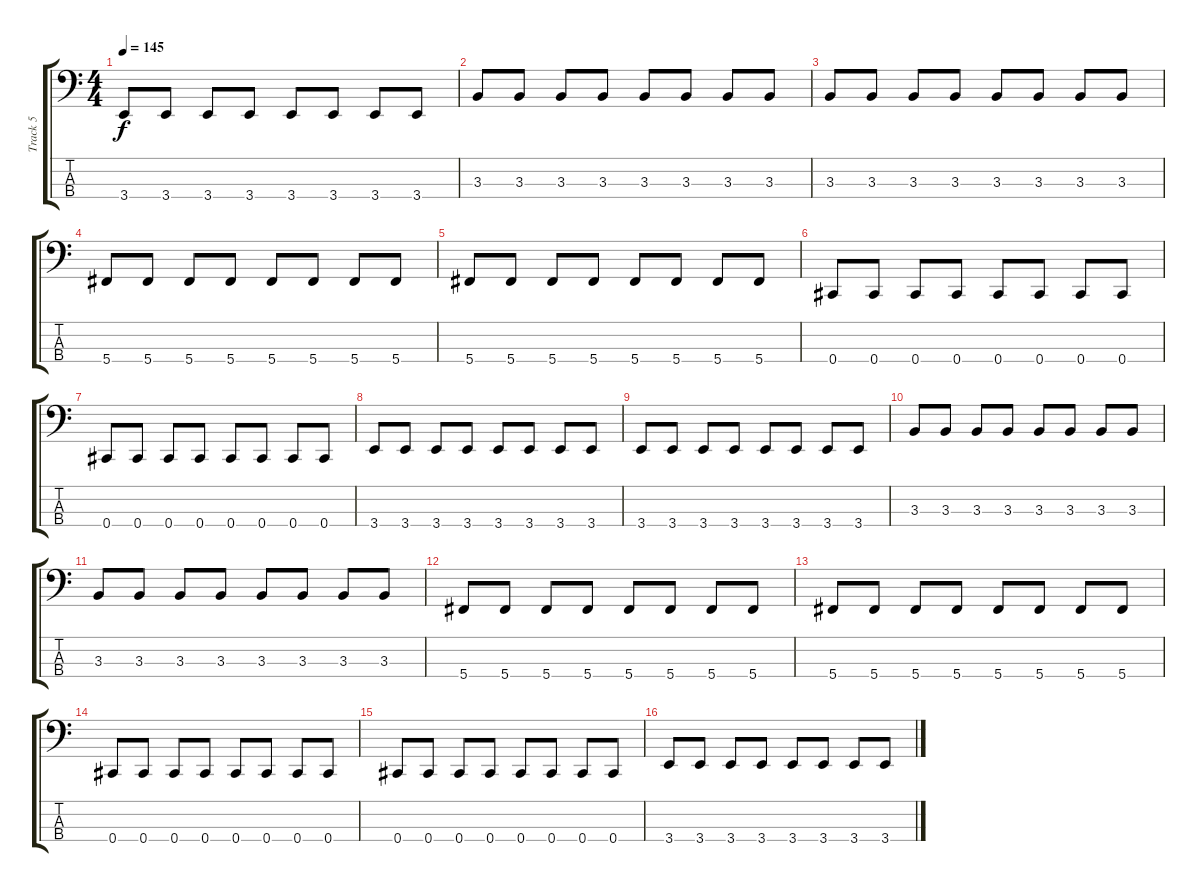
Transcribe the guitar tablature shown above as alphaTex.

\track ("Track 5" "Track 5") {instrument electricbasspick}
\staff {score tabs}
\tuning (Gb2 Db2 Ab1 Db1) {hide}
\ts (4 4)
\tempo 145
\clef f4
\ks c
3.4.8{dy f} 3.4.8 3.4.8 3.4.8 3.4.8 3.4.8 3.4.8 3.4.8 |
3.3.8 3.3.8 3.3.8 3.3.8 3.3.8 3.3.8 3.3.8 3.3.8 |
3.3.8 3.3.8 3.3.8 3.3.8 3.3.8 3.3.8 3.3.8 3.3.8 |
5.4.8 5.4.8 5.4.8 5.4.8 5.4.8 5.4.8 5.4.8 5.4.8 |
5.4.8 5.4.8 5.4.8 5.4.8 5.4.8 5.4.8 5.4.8 5.4.8 |
0.4.8 0.4.8 0.4.8 0.4.8 0.4.8 0.4.8 0.4.8 0.4.8 |
0.4.8 0.4.8 0.4.8 0.4.8 0.4.8 0.4.8 0.4.8 0.4.8 |
3.4.8 3.4.8 3.4.8 3.4.8 3.4.8 3.4.8 3.4.8 3.4.8 |
3.4.8 3.4.8 3.4.8 3.4.8 3.4.8 3.4.8 3.4.8 3.4.8 |
3.3.8 3.3.8 3.3.8 3.3.8 3.3.8 3.3.8 3.3.8 3.3.8 |
3.3.8 3.3.8 3.3.8 3.3.8 3.3.8 3.3.8 3.3.8 3.3.8 |
5.4.8 5.4.8 5.4.8 5.4.8 5.4.8 5.4.8 5.4.8 5.4.8 |
5.4.8 5.4.8 5.4.8 5.4.8 5.4.8 5.4.8 5.4.8 5.4.8 |
0.4.8 0.4.8 0.4.8 0.4.8 0.4.8 0.4.8 0.4.8 0.4.8 |
0.4.8 0.4.8 0.4.8 0.4.8 0.4.8 0.4.8 0.4.8 0.4.8 |
3.4.8 3.4.8 3.4.8 3.4.8 3.4.8 3.4.8 3.4.8 3.4.8
